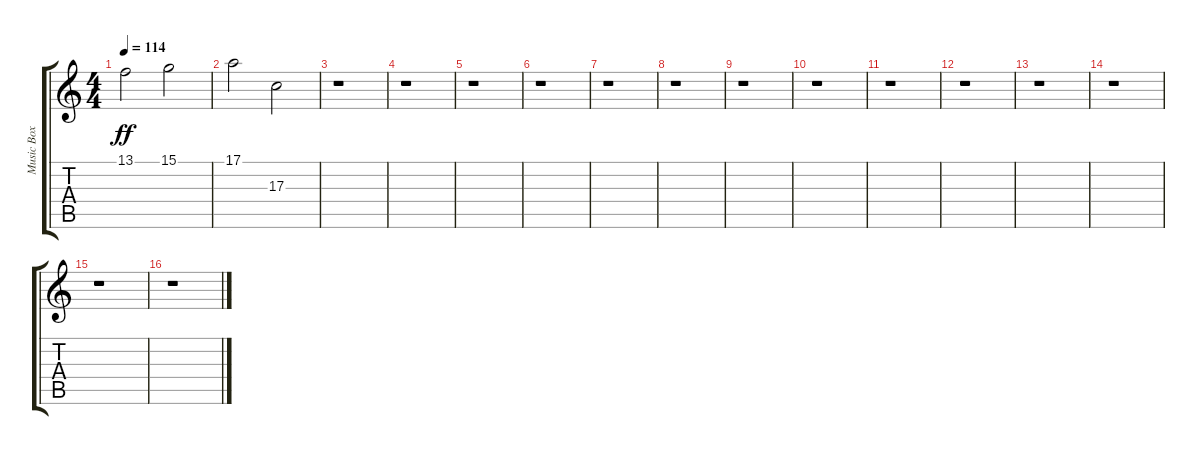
\track ("Music Box" "Music Box") {instrument musicbox}
\staff {score tabs}
\tuning (E4 B3 G3 D3 A2 E2) {hide}
\ts (4 4)
\tempo 114
\clef g2
\ks c
13.1.2{dy ff} 15.1.2 |
17.1.2 17.3.2 |
r.1 |
r.1 |
r.1 |
r.1 |
r.1 |
r.1 |
r.1 |
r.1 |
r.1 |
r.1 |
r.1 |
r.1 |
r.1 |
r.1
